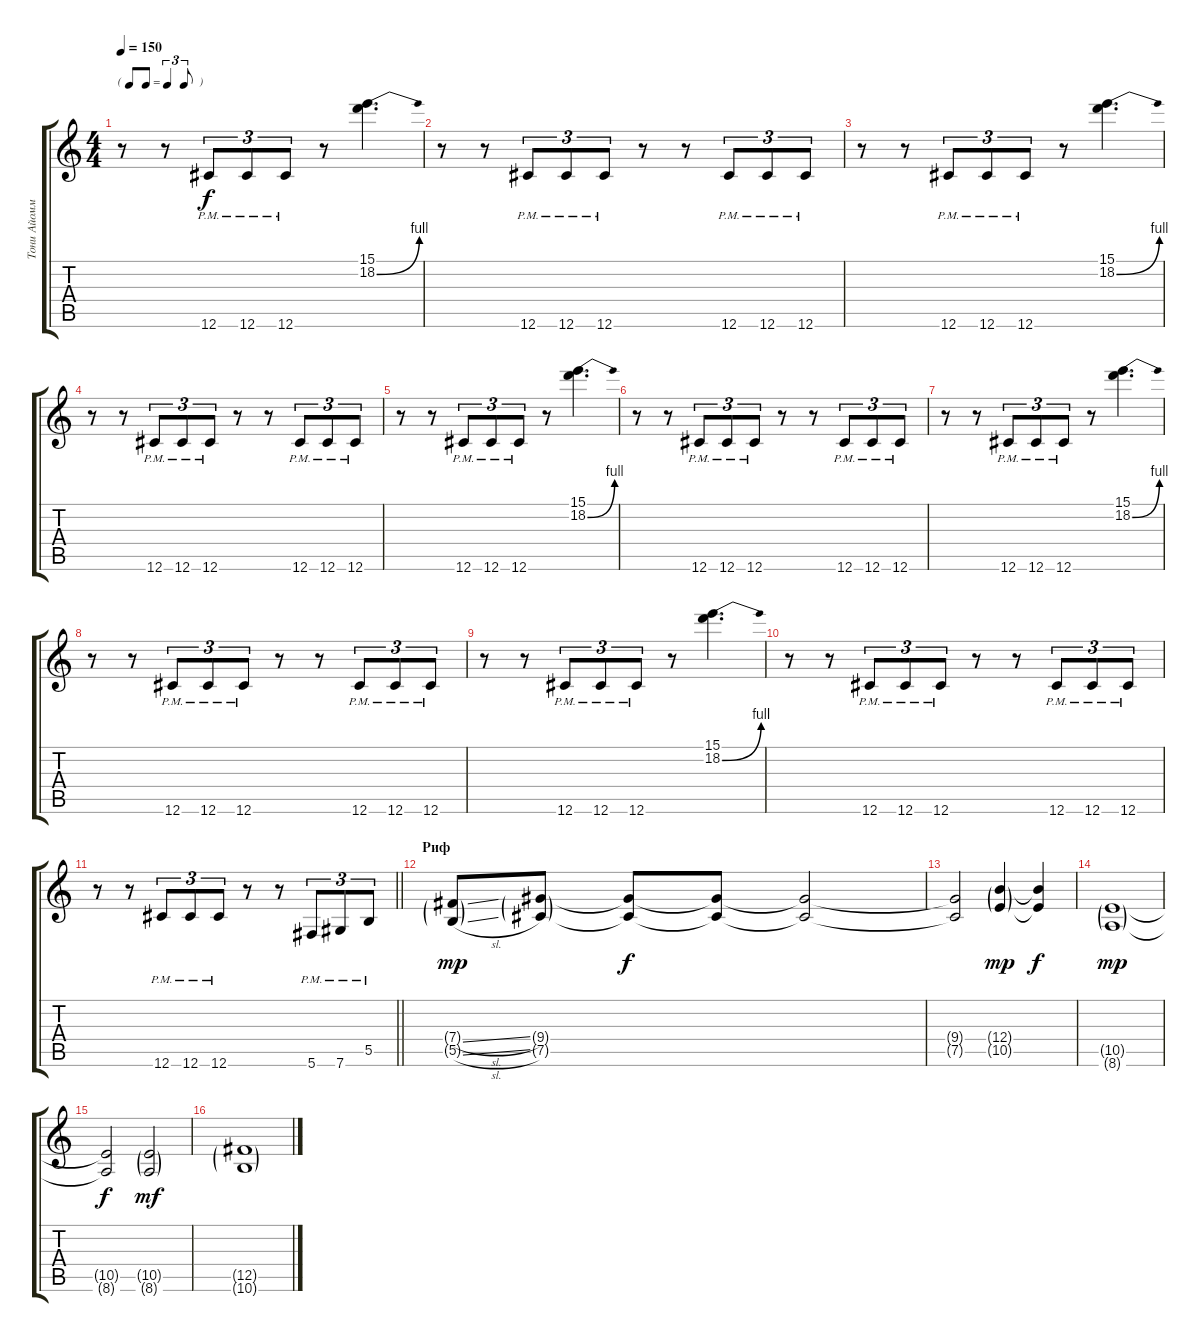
\track ("Тони Айомми 2" "Тони Айомм") {instrument distortionguitar}
\staff {score tabs}
\tuning (Db4 Ab3 E3 B2 Gb2 Db2) {hide}
\ts (4 4)
\tf triplet8th
\tempo 150
\clef g2
\ks c
r.8{dy f} r.8 12.6{pm}.8{tu (3 2)} 12.6{pm}.8{tu (3 2)} 12.6{pm}.8{tu (3 2)} r.8 (15.1 18.2{be (bend 0 0 60 4)}).4{d} |
r.8 r.8 12.6{pm}.8{tu (3 2)} 12.6{pm}.8{tu (3 2)} 12.6{pm}.8{tu (3 2)} r.8 r.8 12.6{pm}.8{tu (3 2)} 12.6{pm}.8{tu (3 2)} 12.6{pm}.8{tu (3 2)} |
r.8 r.8 12.6{pm}.8{tu (3 2)} 12.6{pm}.8{tu (3 2)} 12.6{pm}.8{tu (3 2)} r.8 (15.1 18.2{be (bend 0 0 60 4)}).4{d} |
r.8 r.8 12.6{pm}.8{tu (3 2)} 12.6{pm}.8{tu (3 2)} 12.6{pm}.8{tu (3 2)} r.8 r.8 12.6{pm}.8{tu (3 2)} 12.6{pm}.8{tu (3 2)} 12.6{pm}.8{tu (3 2)} |
r.8 r.8 12.6{pm}.8{tu (3 2)} 12.6{pm}.8{tu (3 2)} 12.6{pm}.8{tu (3 2)} r.8 (15.1 18.2{be (bend 0 0 60 4)}).4{d} |
r.8 r.8 12.6{pm}.8{tu (3 2)} 12.6{pm}.8{tu (3 2)} 12.6{pm}.8{tu (3 2)} r.8 r.8 12.6{pm}.8{tu (3 2)} 12.6{pm}.8{tu (3 2)} 12.6{pm}.8{tu (3 2)} |
r.8 r.8 12.6{pm}.8{tu (3 2)} 12.6{pm}.8{tu (3 2)} 12.6{pm}.8{tu (3 2)} r.8 (15.1 18.2{be (bend 0 0 60 4)}).4{d} |
r.8 r.8 12.6{pm}.8{tu (3 2)} 12.6{pm}.8{tu (3 2)} 12.6{pm}.8{tu (3 2)} r.8 r.8 12.6{pm}.8{tu (3 2)} 12.6{pm}.8{tu (3 2)} 12.6{pm}.8{tu (3 2)} |
r.8 r.8 12.6{pm}.8{tu (3 2)} 12.6{pm}.8{tu (3 2)} 12.6{pm}.8{tu (3 2)} r.8 (15.1 18.2{be (bend 0 0 60 4)}).4{d} |
r.8 r.8 12.6{pm}.8{tu (3 2)} 12.6{pm}.8{tu (3 2)} 12.6{pm}.8{tu (3 2)} r.8 r.8 12.6{pm}.8{tu (3 2)} 12.6{pm}.8{tu (3 2)} 12.6{pm}.8{tu (3 2)} |
\barLineRight lightlight
r.8 r.8 12.6{pm}.8{tu (3 2)} 12.6{pm}.8{tu (3 2)} 12.6{pm}.8{tu (3 2)} r.8 r.8 5.6{pm}.8{tu (3 2)} 7.6{pm}.8{tu (3 2)} 5.5{pm}.8{tu (3 2)} |
\section ("" "Риф")
(7.4{sl g} 5.5{sl g}).8{dy mp} (9.4{g} 7.5{g}).8 (9.4{t} 7.5{t}).8{dy f} (9.4{t} 7.5{t}).8 (9.4{t} 7.5{t}).2 |
(9.4{t} 7.5{t}).2 (12.4{g} 10.5{g}).4{dy mp} (12.4{t} 10.5{t}).4{dy f} |
(10.5{g} 8.6{g}).1{dy mp} |
(10.5{t} 8.6{t}).2{dy f} (10.5{g} 8.6{g}).2{dy mf} |
(12.5{g} 10.6{g}).1
